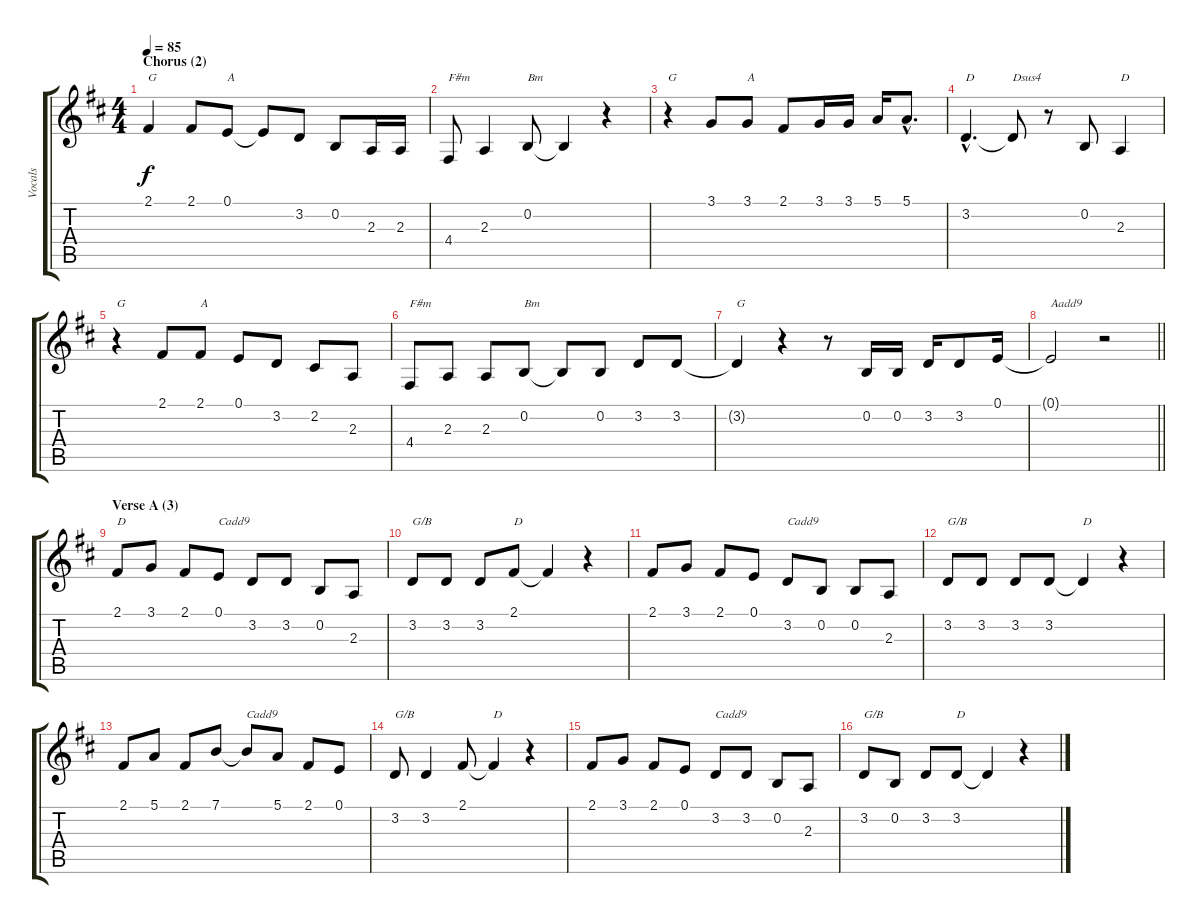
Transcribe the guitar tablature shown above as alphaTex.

\track ("Vocals" "Vocals") {instrument sopranosax}
\staff {score tabs}
\tuning (E4 B3 G3 D3 A2 E2) {hide}
\ts (4 4)
\section ("" "Chorus (2)")
\tempo 85
\clef g2
\ks d
2.1.4{txt "G" dy f} 2.1.8 0.1.8{txt "A"} 0.1{t}.8 3.2.8 0.2.8 2.3.16 2.3.16 |
4.4.8{txt "F#m"} 2.3.4 0.2.8{txt "Bm"} 0.2{t}.4 r.4 |
r.4{txt "G"} 3.1.8 3.1.8{txt "A"} 2.1.8 3.1.16 3.1.16 5.1.16 5.1{hac}.8{d} |
3.2{hac}.4{d txt "D"} 3.2{t}.8{txt "Dsus4"} r.8 0.2.8 2.3.4{txt "D"} |
r.4{txt "G"} 2.1.8 2.1.8{txt "A"} 0.1.8 3.2.8 2.2.8 2.3.8 |
4.4.8{txt "F#m"} 2.3.8 2.3.8 0.2.8{txt "Bm"} 0.2{t}.8 0.2.8 3.2.8 3.2.8 |
3.2{t}.4{txt "G"} r.4 r.8 0.2.16 0.2.16 3.2.16 3.2.8 0.1.16 |
\barLineRight lightlight
0.1{t}.2{txt "Aadd9"} r.2 |
\section ("" "Verse A (3)")
2.1.8{txt "D"} 3.1.8 2.1.8 0.1.8{txt "Cadd9"} 3.2.8 3.2.8 0.2.8 2.3.8 |
3.2.8{txt "G/B"} 3.2.8 3.2.8 2.1.8{txt "D"} 2.1{t}.4 r.4 |
2.1.8 3.1.8 2.1.8 0.1.8 3.2.8{txt "Cadd9"} 0.2.8 0.2.8 2.3.8 |
3.2.8{txt "G/B"} 3.2.8 3.2.8 3.2.8 3.2{t}.4{txt "D"} r.4 |
2.1.8 5.1.8 2.1.8 7.1.8 7.1{t}.8{txt "Cadd9"} 5.1.8 2.1.8 0.1.8 |
3.2.8{txt "G/B"} 3.2.4 2.1.8 2.1{t}.4{txt "D"} r.4 |
2.1.8 3.1.8 2.1.8 0.1.8 3.2.8{txt "Cadd9"} 3.2.8 0.2.8 2.3.8 |
3.2.8{txt "G/B"} 0.2.8 3.2.8 3.2.8{txt "D"} 3.2{t}.4 r.4
